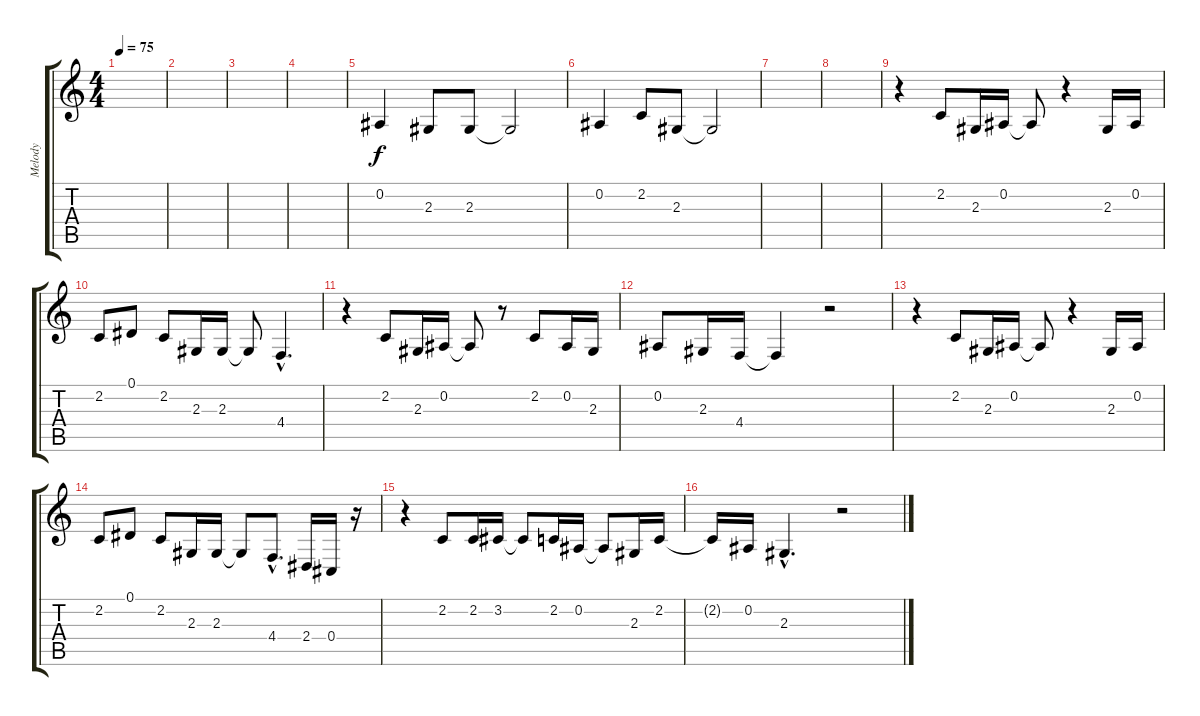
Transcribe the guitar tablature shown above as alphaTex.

\track ("Melody" "Melody") {instrument electricgrandpiano}
\staff {score tabs}
\tuning (Eb4 Bb3 Gb3 Db3 Ab2 Eb2) {hide}
\ts (4 4)
\tempo 75
\clef g2
\ks c
|
|
|
|
0.2.4 2.3.8 2.3.8 2.3{t}.2 |
0.2.4 2.2.8 2.3.8 2.3{t}.2 |
|
|
r.4 2.2.8 2.3.16 0.2.16 0.2{t}.8 r.4 2.3.16 0.2.16 |
2.2.8 0.1.8 2.2.8 2.3.16 2.3.16 2.3{t}.8 4.4{hac}.4{d} |
r.4 2.2.8 2.3.16 0.2.16 0.2{t}.8 r.8 2.2.8 0.2.16 2.3.16 |
0.2.8 2.3.16 4.4.16 4.4{t}.4 r.2 |
r.4 2.2.8 2.3.16 0.2.16 0.2{t}.8 r.4 2.3.16 0.2.16 |
2.2.8 0.1.8 2.2.8 2.3.16 2.3.16 2.3{t}.8 4.4{hac}.8{d} 2.4.16 0.4.16 r.16 |
r.4 2.2.8 2.2.16 3.2.16 3.2{t}.8 2.2.16 0.2.16 0.2{t}.8 2.3.16 2.2.16 |
2.2{t}.16 0.2.16 2.3{hac}.4{d} r.2
